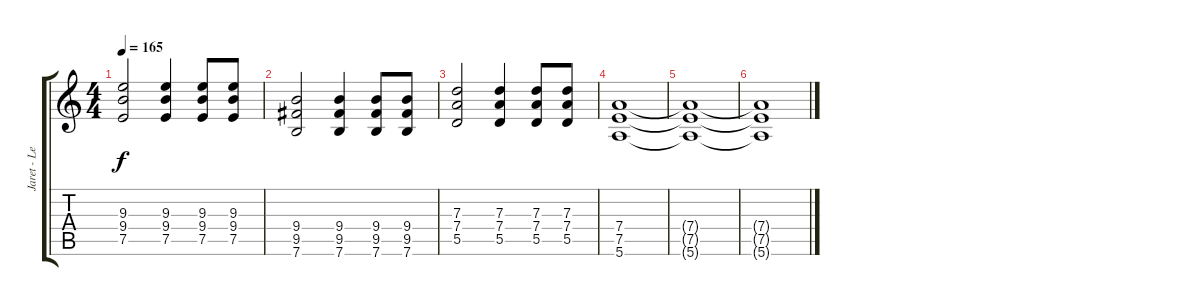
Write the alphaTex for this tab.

\track ("Jaret - Lead Guitar" "Jaret - Le") {instrument distortionguitar}
\staff {score tabs}
\tuning (E4 B3 G3 D3 A2 E2) {hide}
\ts (4 4)
\tempo 165
\clef g2
\ks c
(9.3 9.4 7.5).2{dy f} (9.3 9.4 7.5).4 (9.3 9.4 7.5).8 (9.3 9.4 7.5).8 |
(9.4 9.5 7.6).2 (9.4 9.5 7.6).4 (9.4 9.5 7.6).8 (9.4 9.5 7.6).8 |
(7.3 7.4 5.5).2 (7.3 7.4 5.5).4 (7.3 7.4 5.5).8 (7.3 7.4 5.5).8 |
(7.4 7.5 5.6).1 |
(7.4{t} 7.5{t} 5.6{t}).1 |
(7.4{t} 7.5{t} 5.6{t}).1
